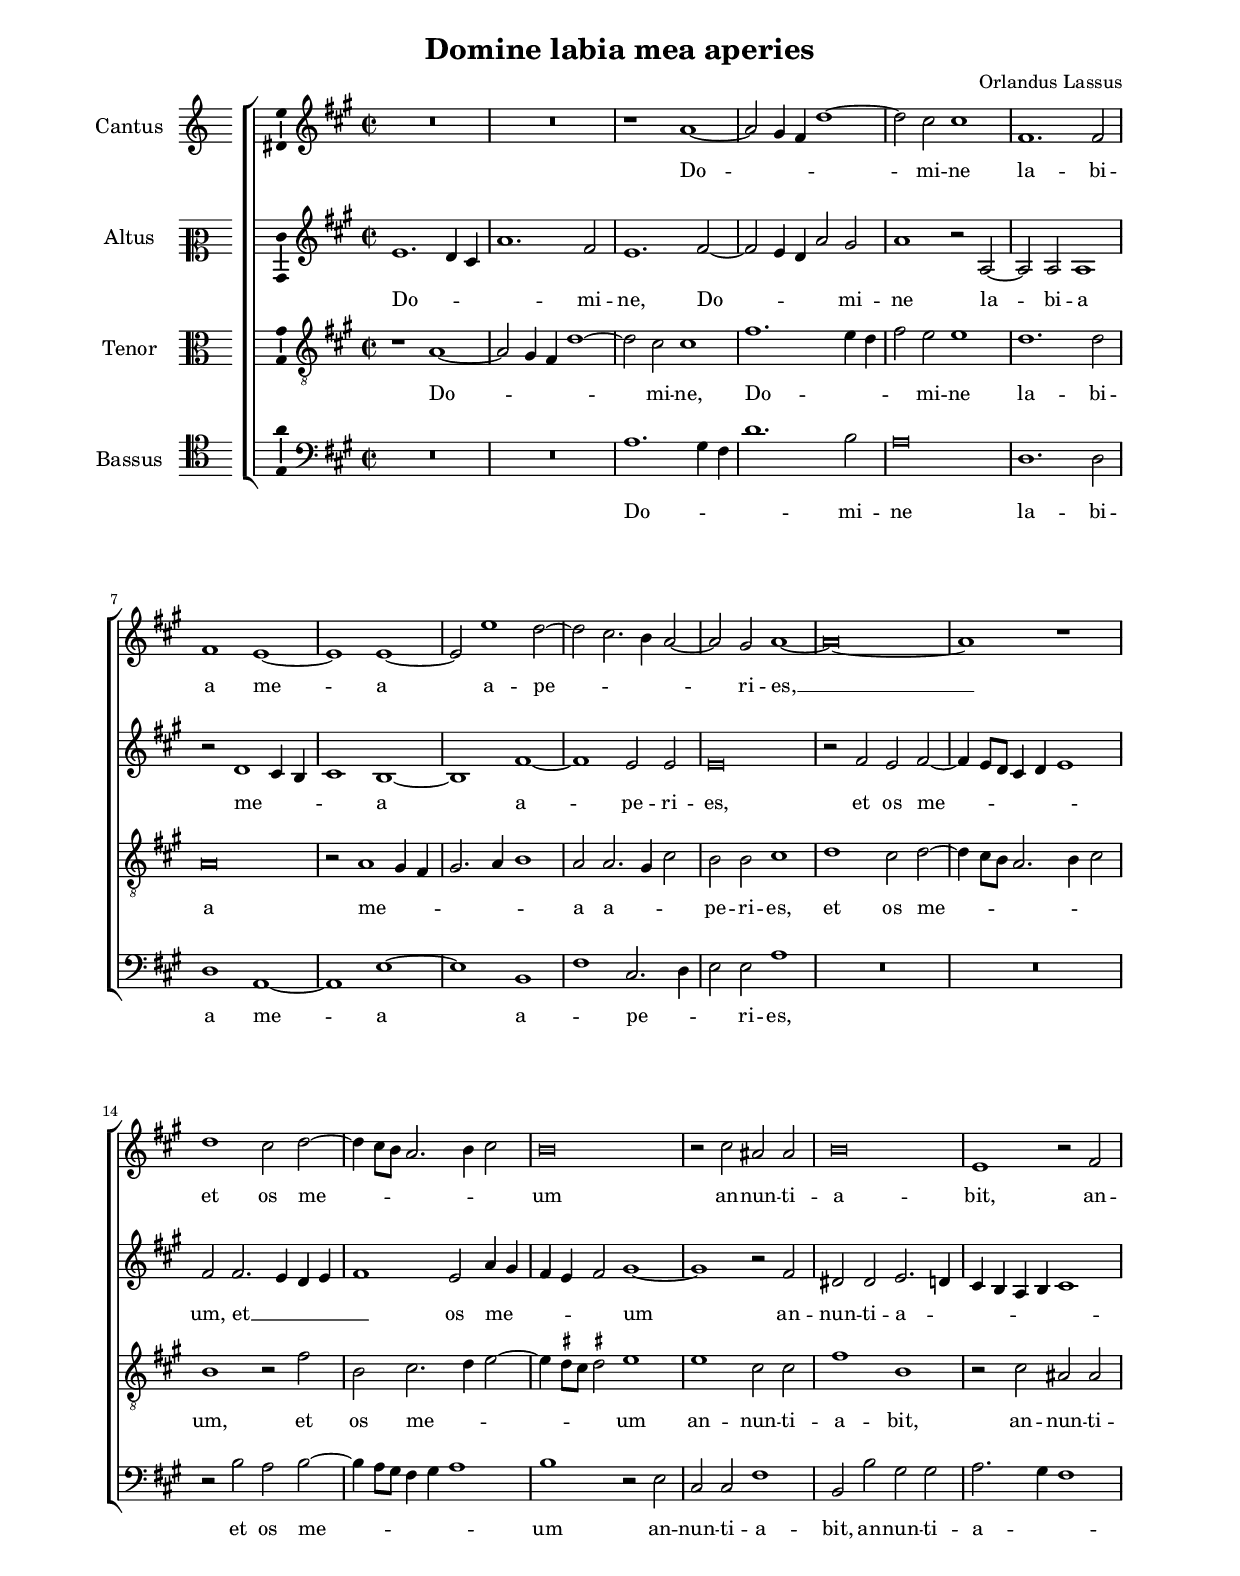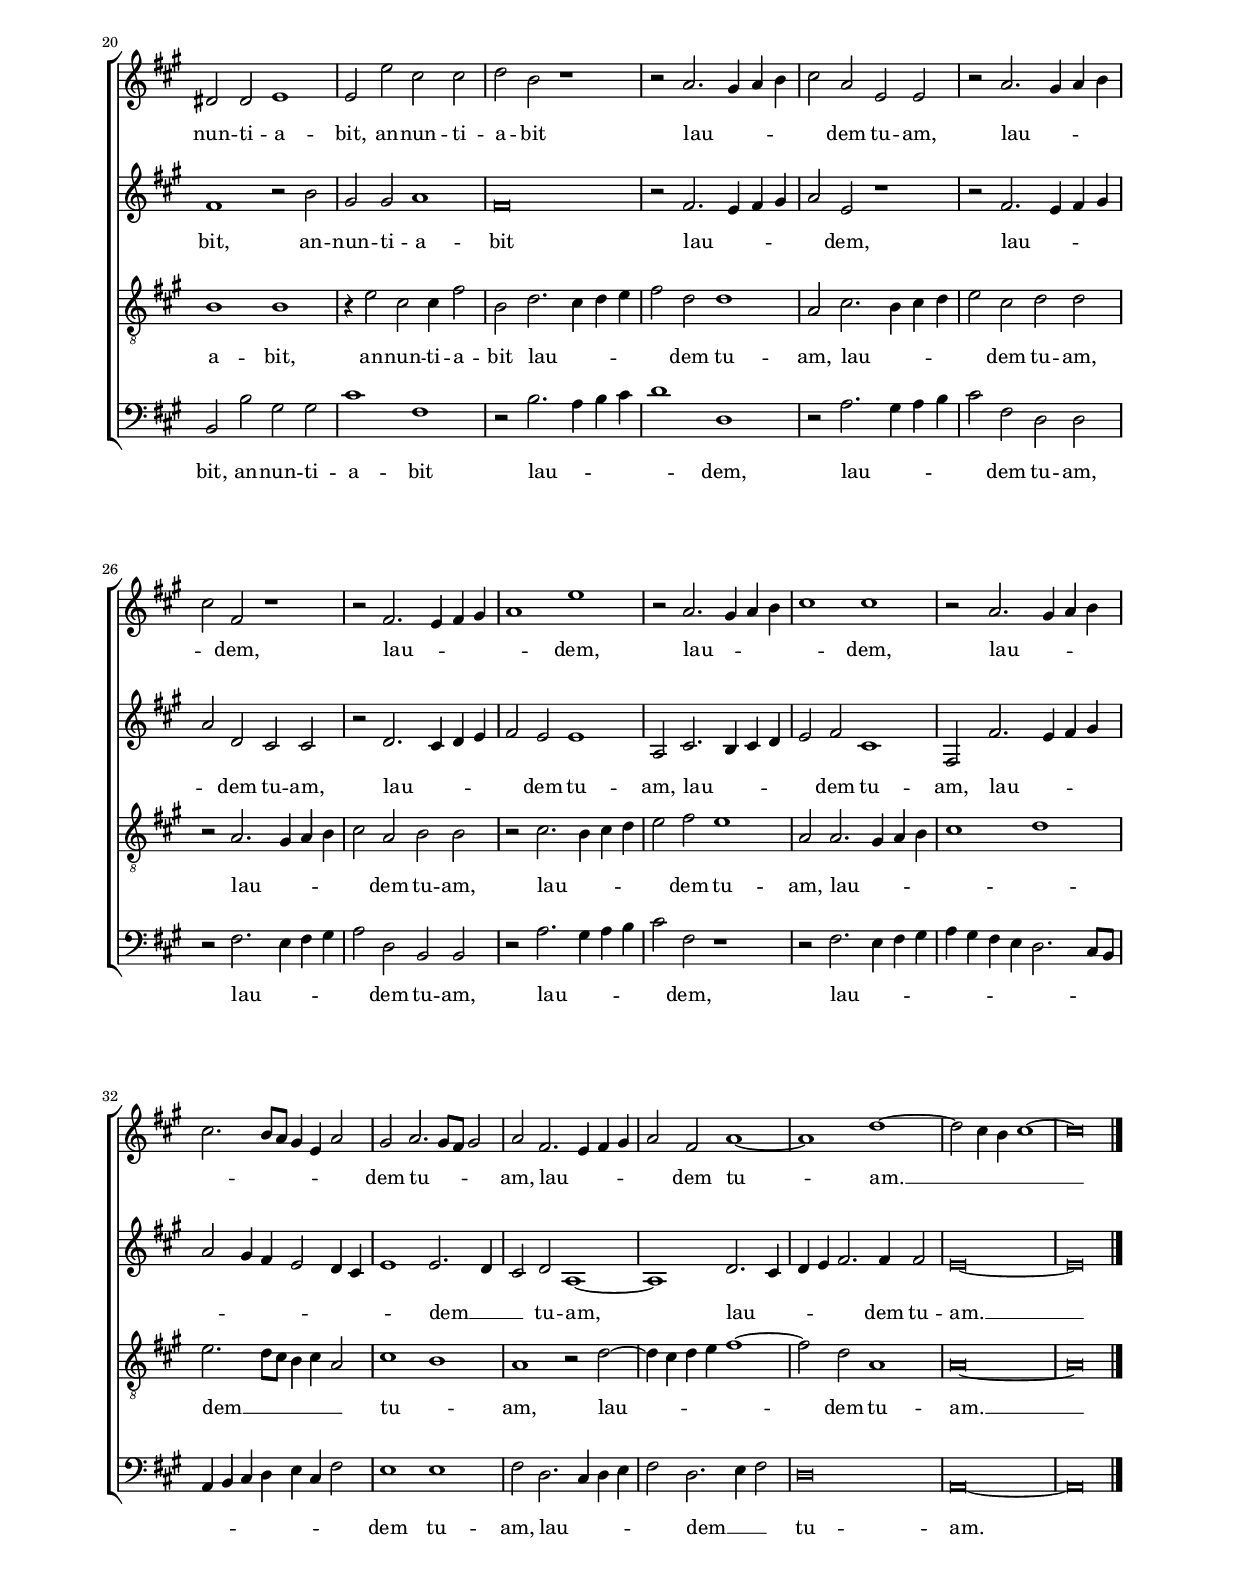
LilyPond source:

\header
{
  title="Domine labia mea aperies"
  composer="Orlandus Lassus"
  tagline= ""
}

\version "2.24.1"
\include "deutsch.ly"
#(set-global-staff-size 16)
% #(set-default-paper-size "letter")
#(ly:set-option 'point-and-click #f)

	
global = {
	\key c \major
	\time 2/2 \set Score.measureLength = #(ly:make-moment 2/1)
	\skip 1*2*38 \bar "|."
	}

	ficta = { \once \set suggestAccidentals = ##t }
	
	forget = #(define-music-function (music) (ly:music?) #{
		\accidentalStyle forget
		$music
		\accidentalStyle default
		#})
	

\paper
	{
	top-margin = 2 \cm
	bottom-margin = 2 \cm
	left-margin = 2 \cm
	right-margin = 2 \cm
	ragged-bottom = ##f
	ragged-last-bottom = ##f
	print-page-number = ##f
	system-system-spacing = #'((basic-distance . 20) (minimum-distance . 14) (padding . 8) (strechability . 150))
	systems-per-page = 3
	page-count = 2
%	min-systems-per-page = 3
	}


incipitcantus = \markup { \score {
	{
	\set Staff.instrumentName = \markup { \fontsize #1 "Cantus" }
	\key c \major
	\clef violin
	s4 \bar ""
	}
	\layout  {
	raggedright = ##t
	indent = 1.6 \cm
	line-width = 2.5\cm
	\context { \Staff \remove Time_signature_engraver }
	\override Staff.Clef.Y-extent = #'(0 . 0)
	}} \hspace #1 }
	
      
incipitaltus = \markup { \score {
	{
	\set Staff.instrumentName = \markup { \fontsize #1 "Altus" }
	\key c \major
	\clef mezzosoprano
	s4 \bar ""
	}
	\layout  {
	raggedright = ##t
	indent = 1.6 \cm
	line-width = 2.5\cm
	\context { \Staff \remove Time_signature_engraver }
	\override Staff.Clef.Y-extent = #'(0 . 0)
	}} \hspace #1 }


incipittenor = \markup { \score {
	{
	\set Staff.instrumentName = \markup { \fontsize #1 "Tenor" }
	\key c \major
	\clef alto
	s4 \bar ""
	}
	\layout  {
	raggedright = ##t
	indent = 1.6 \cm
	line-width = 2.5\cm
	\context { \Staff \remove Time_signature_engraver }
	\override Staff.Clef.Y-extent = #'(0 . 0)
	}} \hspace #1 }


incipitbassus = \markup { \score {
	{
	\set Staff.instrumentName = \markup { \fontsize #1 "Bassus" }
	\key c \major
	\clef tenor
	s4 \bar ""
	}
	\layout  {
	raggedright = ##t
	indent = 1.6 \cm
	line-width = 2.5\cm
	\context { \Staff \remove Time_signature_engraver }
	\override Staff.Clef.Y-extent = #'(0 . 0)
	}} \hspace #1 }


cantus =  \relative c''
	{
	R\breve
	R\breve
	r1 c~
	c2 h4 a f'1~
%5
	f2 e e1 |
	a,1. a2
	a1 g~
	g1 g~
	g2 g'1 f2~
%10
	f2 e2. d4 c2~ |
	c2 h c1~
	c\breve~
	c1 r
	f1 e2 f~
%15
	f4 e8 d c2. d4 e2 |
	d\breve
	r2 e cis cis
	d\breve
	g,1 r2 a
%20
	fis2 fis g1 |
	g2 g' e e
	f2 d r1
	r2 c2. h4 c d
	e2 c g g
%25
	r2 c2. h4 c d |
	e2 a, r1
	r2 a2. g4 a h
	c1 g'
	r2 c,2. h4 c d
%30
	e1 e |
	r2 c2. h4 c d
	e2. d8 c h4 g c2
	h2 c2. h8 a h2
	c2 a2. g4 a h
%35
	c2 a c1~ |
	c1 f~
	f2 e4 d e1~
	e\breve |
	}


altus =  \relative c'
	{
	g'1. f4 e
	c'1. a2
	g1. a2~
	a2 g4 f c'2 h
%5
	c1 r2 c,~ |
	c2 c c1
	r2 f1 e4 d
	e1 d~
	d1 a'~
%10
	a1 g2 g |
	g\breve
	r2 a g a~
	a4 g8 f e4 f g1
	a2 a2. g4 f g
%15
	a1 g2 c4 h |
	a4 g a2 h1~
	h1 r2 a
	fis2 fis g2. f4
	e4 d c d e1
%20
	a1 r2 d |
	h2 h c1
	a\breve
	r2 a2. g4 a h
	c2 g r1
%25
	r2 a2. g4 a h |
	c2 f, e e
	r2 f2. e4 f g
	a2 g g1
	c,2 e2. d4 e f
%30
	g2 a e1 |
	a,2 a'2. g4 a h
	c2 h4 a g2 f4 e
	g1 g2. f4
	e2 f c1~
%35
	c1 f2. e4 |
	f4 g a2. a4 a2
	g\breve~
	g\breve |
	}


tenor =  \relative c'
	{
	r1 c~
	c2 h4 a f'1~
	f2 e e1
	a1. g4 f
%5
	a2 g g1 |
	f1. f2
	c\breve
	r2 c1 h4 a
	h2. c4 d1
%10
	c2 c2. h4 e2 |
	d2 d e1
	f1 e2 f~
	f4 e8 d c2. d4 e2
	d1 r2 a'
%15
	d,2 e2. f4 g2~ |
	g4 \ficta fis8 e \ficta fis!2 g1
	g1 e2 e
	a1 d,
	r2 e cis cis
%20
	d1 d |
	r4 g2 e2 e4 a2
	d,2 f2. e4 f g
	a2 f f1
	c2 e2. d4 e f
%25
	g2 e f f |
	r2 c2. h4 c d
	e2 c d d
	r2 e2. d4 e f
	g2 a g1
%30
	c,2 c2. h4 c d |
	e1 f
	g2. f8 e d4 e c2
	e1 d
	c1 r2 f~
%35
	f4 e f g a1~ |
	a2 f c1
	c\breve~
	c\breve |
	}


bassus  =  \relative c
	{
	R\breve
	R\breve
	c'1. h4 a
	f'1. d2
%5
	c\breve |
	f,1. f2
	f1 c~
	c1 g'~
	g1 d
%10
	a' e2. f4 |
	g2 g c1
	R\breve
	R\breve
	r2 d c d~
%15
	d4 c8 h a4 h c1 |
	d1 r2 g,
	e2 e a1
	d,2 d' h h
	c2. h4 a1
%20
	d,2 d' h h |
	e1 a,
	r2 d2. c4 d e
	f1 f,
	r2 c'2. h4 c d
%25
	e2 a, f f |
	r2 a2. g4 a h
	c2 f, d d
	r2 c'2. h4 c d
	e2 a, r1
%30
	r2 a2. g4 a h |
	c4 h a g f2. e8 d
	c4 d e f g e a2
	g1 g
	a2 f2. e4 f g
%35
	a2 f2. g4 a2 |
	f\breve
	c\breve~
	c\breve |
	}

lyricscantus = \lyricmode {
	Do -- _ _ _ mi -- ne la -- bi -- a me -- a a -- pe -- _ _ _ ri -- es, __
	et os me -- _ _ _ _ _ um an -- nun -- ti -- a -- bit,
	an -- nun -- ti -- a -- bit,
	an -- nun -- ti -- a -- bit
	lau -- _ _ _ _ dem tu -- am,
	lau -- _ _ _ _ dem,
	lau -- _ _ _ _ dem,
	lau -- _ _ _ _ dem,
	lau -- _ _ _ _ _ _ _ _ _ dem tu -- _ _ _ am,
	lau -- _ _ _ _ dem tu -- am. __ _ _ _
	}


lyricsaltus = \lyricmode {
	Do -- _ _ _ mi -- ne,
	Do -- _ _ _ mi -- ne la -- bi -- a me -- _ _ _ a a -- pe -- ri -- es,
	et os me -- _ _ _ _ _ um,
	et __ _ _ _ _ os me -- _ _ _ _ um an -- nun -- ti -- a -- _ _ _ _ _ _ bit,
	an -- nun -- ti -- a -- bit
	lau -- _ _ _ _ dem,
	lau -- _ _ _ _ dem tu -- am,
	lau -- _ _ _ _ dem tu -- am,
	lau -- _ _ _ _ dem tu -- am,
	lau -- _ _ _ _ _ _ _ _ _ _ dem __ _ _ tu -- am,
	lau -- _ _ _ _ dem tu -- am. __
	}


lyricstenor = \lyricmode {
	Do -- _ _ _ mi -- ne,
	Do -- _ _ _ mi -- ne la -- bi -- a me -- _ _ _ _ _ a a -- _ _ pe -- ri -- es,
	et os me -- _ _ _ _ _ um,
	et os me -- _ _ _ _ _ um an -- nun -- ti -- a -- bit,
	an -- nun -- ti -- a -- bit,
	an -- nun -- ti -- a -- bit
	lau -- _ _ _ _ dem tu -- am,
	lau -- _ _ _ _ dem tu -- am,
	lau -- _ _ _ _ dem tu -- am,
	lau -- _ _ _ _ dem tu -- am,
	lau -- _ _ _ _ _ dem __ _ _ _ _ _ tu -- _ am,
	lau -- _ _ _ _ dem tu -- am. __
	}


lyricsbassus = \lyricmode {
	Do -- _ _ _ mi -- ne la -- bi -- a me -- a a -- _ pe -- _ _ ri -- es,
	et os me -- _ _ _ _ _ um an -- nun -- ti -- a -- bit,
	an -- nun -- ti -- a -- _ _ bit,
	an -- nun -- ti -- a -- bit
	lau -- _ _ _ _ dem,
	lau -- _ _ _ _ dem tu -- am,
	lau -- _ _ _ _ dem tu -- am,
	lau -- _ _ _ _ dem,
	lau -- _ _ _ _ _ _ _ _ _ _ _ _ _ _ _ _ _ dem tu -- am,
	lau -- _ _ _ _ dem __ _ _ tu -- am.
	}


\score
{  
	\transpose c a, {
	\new ChoirStaff \with { \override StaffGrouper.staff-staff-spacing.basic-distance = #13 }
	<<

	\new Staff << \global
	\new Voice="v1" {
		\set Staff.instrumentName=\incipitcantus
	%	\set Staff.instrumentName="S"
		\set Staff.midiInstrument = "reed organ"
		\clef violin
		\cantus }
	\new Lyrics \lyricsto "v1" {\lyricscantus }
	>>


	\new Staff << \global
	\new Voice="v2" {
		\set Staff.instrumentName=\incipitaltus
	%	\set Staff.instrumentName="A"
		\set Staff.midiInstrument = "reed organ"
		\clef violin 
		\altus}
	\new Lyrics \lyricsto "v2" {\lyricsaltus }
	>>


	\new Staff << \global
	\new Voice="v3" {
		\set Staff.instrumentName=\incipittenor
	%	\set Staff.instrumentName="T"
		\set Staff.midiInstrument = "reed organ"
		\clef "G_8"
		\tenor }
	\new Lyrics \lyricsto "v3" {\lyricstenor }
	>>


	\new Staff << \global
	\new Voice="v4" {
		\set Staff.instrumentName=\incipitbassus
	%	\set Staff.instrumentName="B"
		\set Staff.midiInstrument = "reed organ"
		\clef bass
		\bassus }
	\new Lyrics \lyricsto "v4" {\lyricsbassus}
	>>

	>>
	} % transpose

	\layout
	{
	indent = 2.3 \cm
	\context { \Lyrics \override VerticalAxisGroup.nonstaff-relatedstaff-spacing.padding = #2 }
%	\context { \Lyrics \override LyricText.font-size = #1 }
	\context { \Staff \override TimeSignature.break-visibility = #end-of-line-invisible }
	\context { \Staff \consists Ambitus_engraver }
	\context { \Score \override BarNumber.padding = #2 }
	\context { \Voice \override NoteHead.style = #'baroque }
	}

\midi
	{
	\tempo 2 = 90
	}
	
}


% EOF
